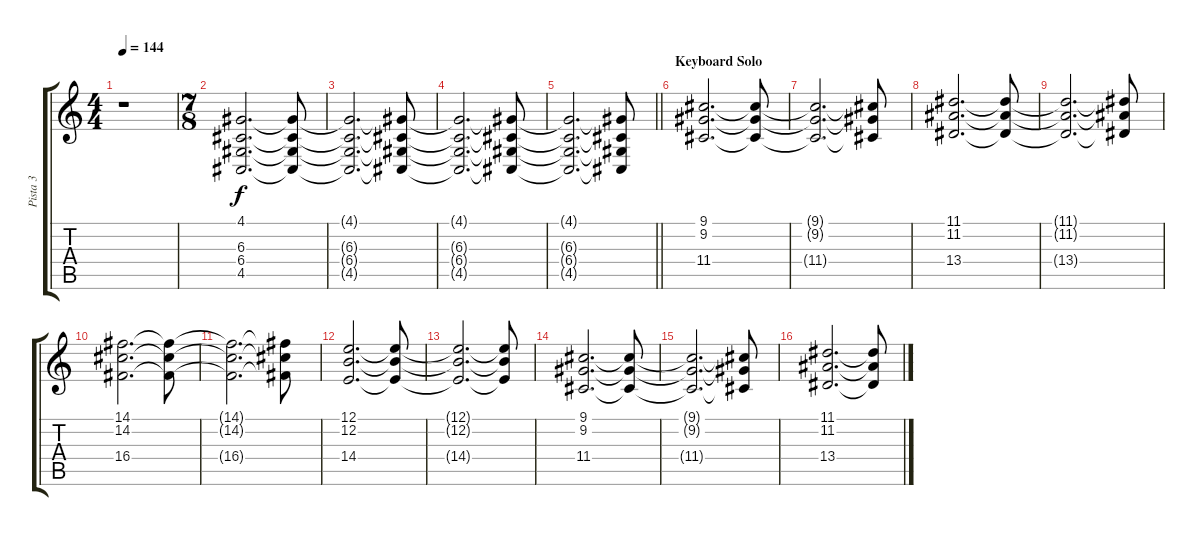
\track ("Pista 3" "Pista 3") {instrument synthstrings1}
\staff {score tabs}
\tuning (E4 B3 G3 D3 A2 E2) {hide}
\ts (4 4)
\tempo 144
\clef g2
\ks c
r.1{dy f} |
\ts (7 8)
(4.1 6.3 6.4 4.5).2{d instrument drawbarorgan} (4.1{t} 6.3{t} 6.4{t} 4.5{t}).8 |
(4.1{t} 6.3{t} 6.4{t} 4.5{t}).2{d} (4.1{t} 6.3{t} 6.4{t} 4.5{t}).8 |
(4.1{t} 6.3{t} 6.4{t} 4.5{t}).2{d} (4.1{t} 6.3{t} 6.4{t} 4.5{t}).8 |
\barLineRight lightlight
(4.1{t} 6.3{t} 6.4{t} 4.5{t}).2{d} (4.1{t} 6.3{t} 6.4{t} 4.5{t}).8 |
\section ("" "Keyboard Solo")
(9.1 9.2 11.4).2{d volume 8} (9.1{t} 9.2{t} 11.4{t}).8 |
(9.1{t} 9.2{t} 11.4{t}).2{d} (9.1{t} 9.2{t} 11.4{t}).8 |
(11.1 11.2 13.4).2{d} (11.1{t} 11.2{t} 13.4{t}).8 |
(11.1{t} 11.2{t} 13.4{t}).2{d} (11.1{t} 11.2{t} 13.4{t}).8 |
(14.1 14.2 16.4).2{d} (14.1{t} 14.2{t} 16.4{t}).8 |
(14.1{t} 14.2{t} 16.4{t}).2{d} (14.1{t} 14.2{t} 16.4{t}).8 |
(12.1 12.2 14.4).2{d} (12.1{t} 12.2{t} 14.4{t}).8 |
(12.1{t} 12.2{t} 14.4{t}).2{d} (12.1{t} 12.2{t} 14.4{t}).8 |
(9.1 9.2 11.4).2{d} (9.1{t} 9.2{t} 11.4{t}).8 |
(9.1{t} 9.2{t} 11.4{t}).2{d} (9.1{t} 9.2{t} 11.4{t}).8 |
(11.1 11.2 13.4).2{d} (11.1{t} 11.2{t} 13.4{t}).8
